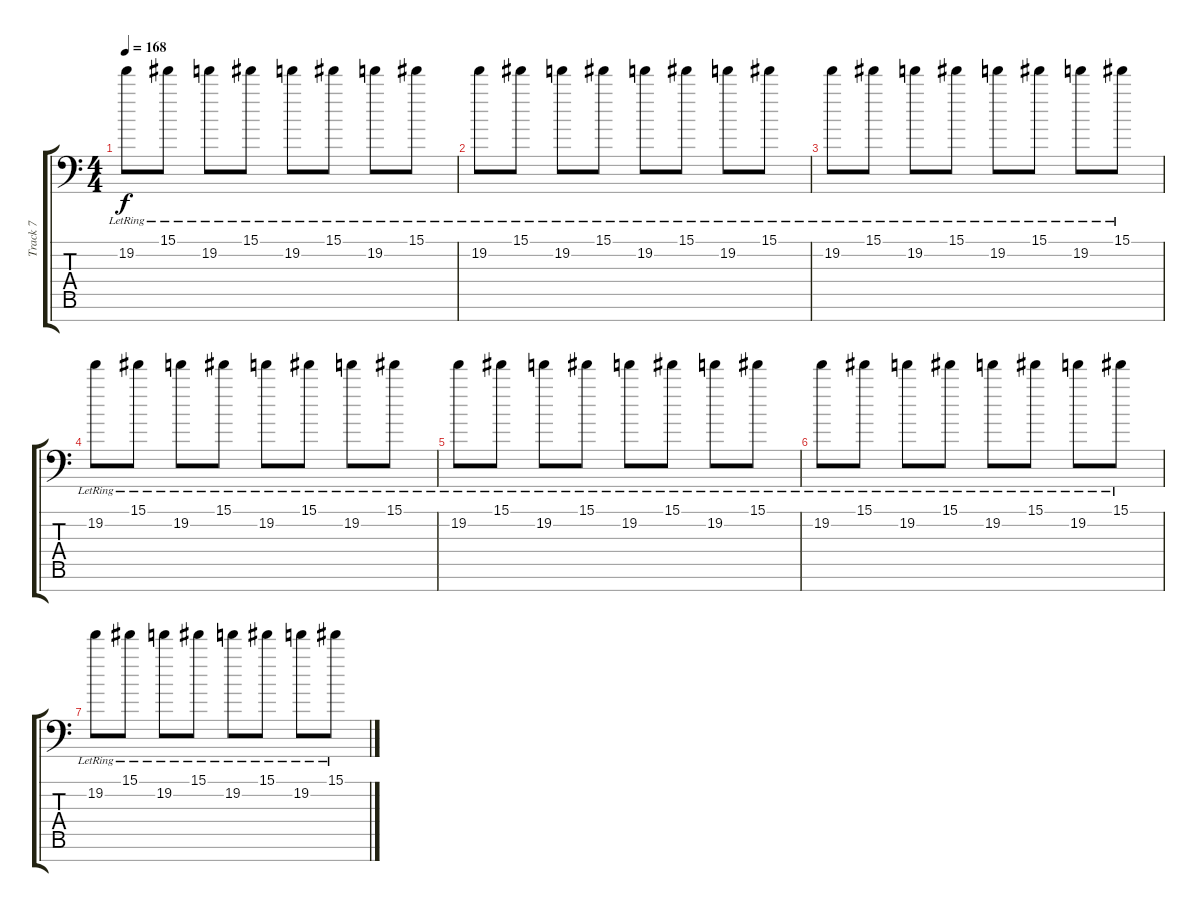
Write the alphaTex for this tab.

\track ("Track 7" "Track 7") {instrument overdrivenguitar}
\staff {score tabs}
\tuning (Eb4 Bb3 Gb3 Db3 Ab2 Eb2 Bb1) {hide}
\ts (4 4)
\tempo 168
\clef f4
\ks c
19.2{lr}.8{dy f} 15.1{lr}.8 19.2{lr}.8 15.1{lr}.8 19.2{lr}.8 15.1{lr}.8 19.2{lr}.8 15.1{lr}.8 |
19.2{lr}.8 15.1{lr}.8 19.2{lr}.8 15.1{lr}.8 19.2{lr}.8 15.1{lr}.8 19.2{lr}.8 15.1{lr}.8 |
19.2{lr}.8 15.1{lr}.8 19.2{lr}.8 15.1{lr}.8 19.2{lr}.8 15.1{lr}.8 19.2{lr}.8 15.1{lr}.8 |
19.2{lr}.8 15.1{lr}.8 19.2{lr}.8 15.1{lr}.8 19.2{lr}.8 15.1{lr}.8 19.2{lr}.8 15.1{lr}.8 |
19.2{lr}.8 15.1{lr}.8 19.2{lr}.8 15.1{lr}.8 19.2{lr}.8 15.1{lr}.8 19.2{lr}.8 15.1{lr}.8 |
19.2{lr}.8 15.1{lr}.8 19.2{lr}.8 15.1{lr}.8 19.2{lr}.8 15.1{lr}.8 19.2{lr}.8 15.1{lr}.8 |
19.2{lr}.8 15.1{lr}.8 19.2{lr}.8 15.1{lr}.8 19.2{lr}.8 15.1{lr}.8 19.2{lr}.8 15.1{lr}.8
